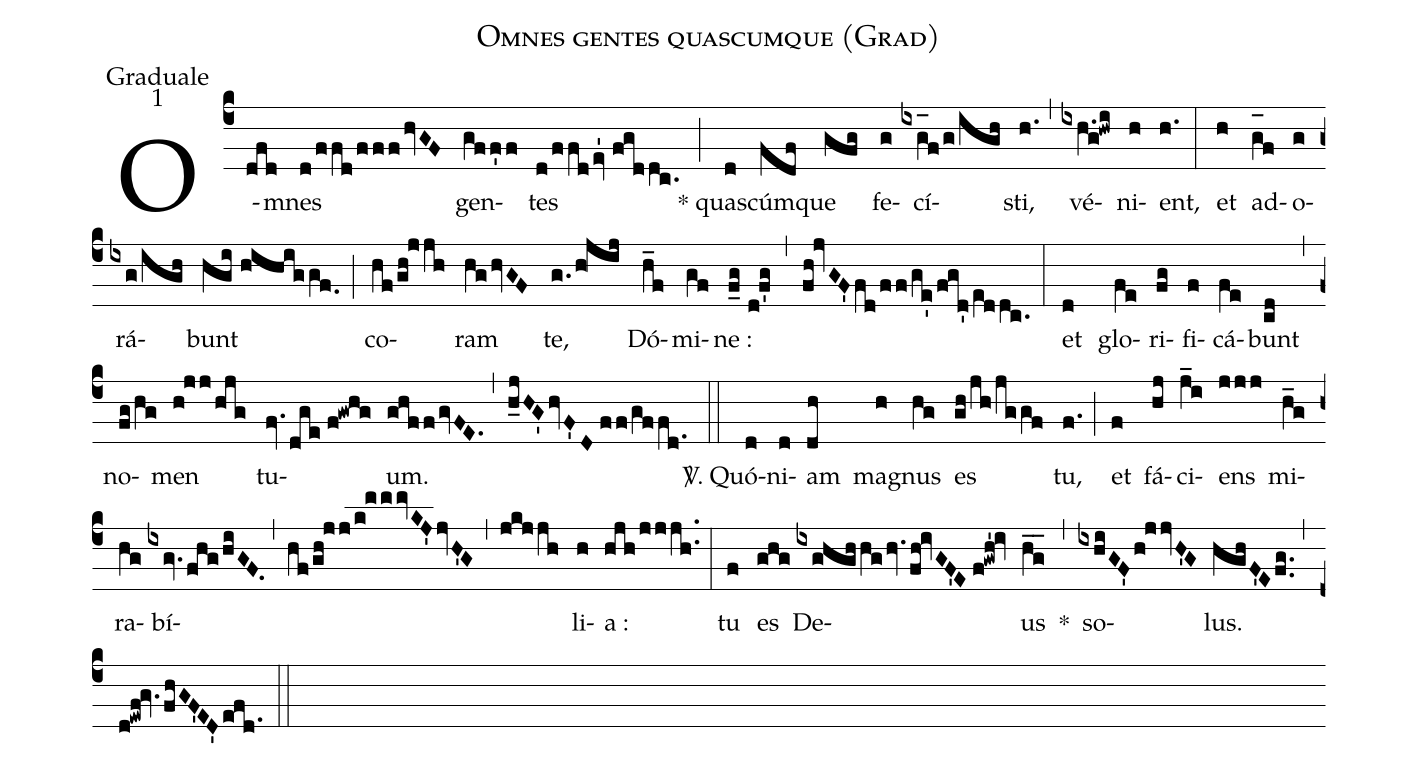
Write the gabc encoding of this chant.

name:Omnes gentes quascumque (Grad);
office-part:Graduale;
mode:1;
%%
(c4) O(dfd)mnes(d/ffd/fffhvGF) gen(gff'f)tes(d/ffdev'1//fgddc.) (;) * quas(d)cúm(fdf)que(gfg) fe(g)cí(ixg_[oh:h]f/g/igh)sti,(h.) (,) vé(ixh.g!hwi)ni(h)ent,(h.) (:) et(h) ad(g_[oh:h]f)o(g)rá(ixg/igh)bunt(hgi//hihiggf.0) (;) co(hf/gh!jjh)ram(hghvGF) te,(g./h!jij) Dó(h_f)mi(gf)ne :(f_g//d!f'g) (,) (fh!jvGF'fd/ff/ge'/fgd'/e[ll:1]ddc.) (:) et(d) glo(fe)ri(fg)fi(f)cá(fe)bunt(cd) (,) no(fg/hg)men(h!jj/hjg) tu(fv.dge//f!gwhg)um.(ghffgvFE.) (,) (h_jHG'hvF'D//ff/!gffd.) (::) <sp>V/</sp>. Quó(d)ni(d)am(dh) ma(h)gnus(hg) es(gh/jh/jggf) tu,(f.) (;) et(f) fá(hj)ci(j_i)ens(jjj) mi(h_g)ra(hg)bí(ixgv.fhg/hiGF.)(,)(hf/gh!jj/k!mmmvKJ'jvH'G)(,)(jkjjh)li(h)a :(hjh/jjjh..) (:) tu(f) es(ghg) De(ixghgh/!hg/!hv./!fh!ivGF'E//f!gwh'!iv)us(hg__) *(,) so(ixhiGF'h!jjvH'G)lus.(hghF'Efg..) (,) (d!ewf!gv.fhGF'ED'efd.1) (::)
